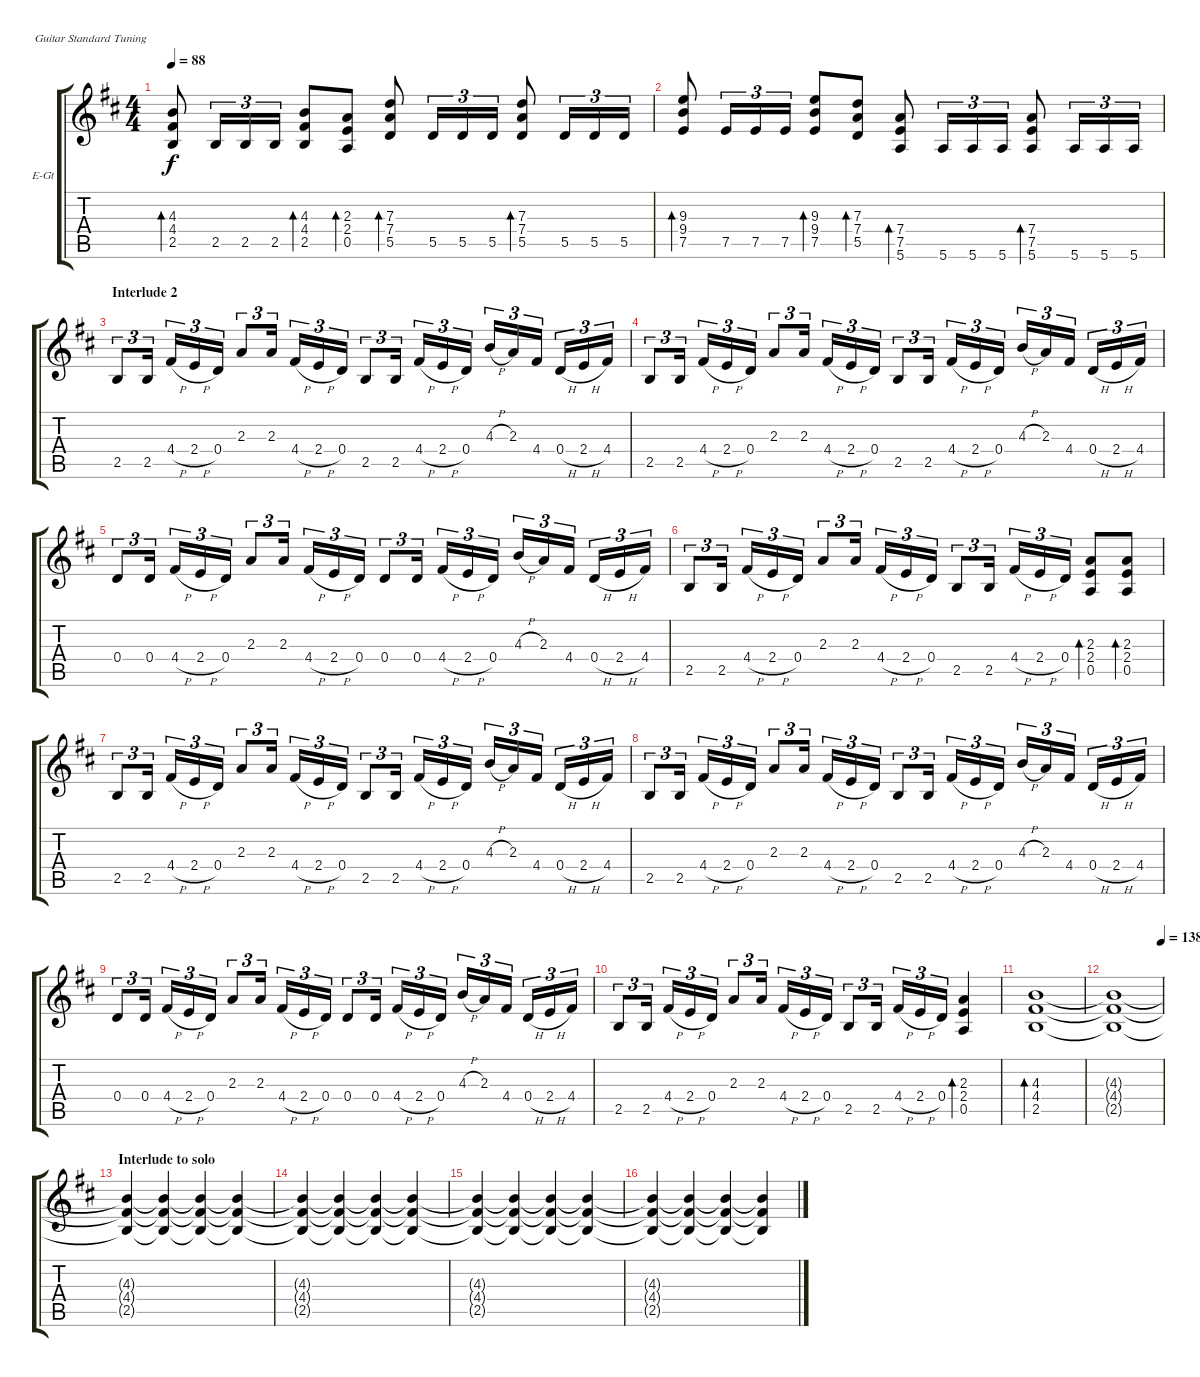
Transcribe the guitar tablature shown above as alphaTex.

\defaultSystemsLayout 4
\bracketExtendMode groupsimilarinstruments
\firstSystemTrackNameOrientation horizontal
\otherSystemsTrackNameOrientation horizontal
\track ("Electric Guitar" "E-Gt") {instrument distortionguitar}
\staff {score tabs}
\tuning (E4 B3 G3 D3 A2 E2)
\ts (4 4)
\tempo 88
\clef g2
\ks d
(2.5 4.4 4.3).8{bd 30 dy f} 2.5.16{tu (3 2)} 2.5.16{tu (3 2)} 2.5.16{tu (3 2)} (2.5 4.4 4.3).8{bd 30} (0.5 2.4 2.3).8{bd 30} (5.5 7.4 7.3).8{bd 30} 5.5.16{tu (3 2)} 5.5.16{tu (3 2)} 5.5.16{tu (3 2)} (5.5 7.4 7.3).8{bd 30} 5.5.16{tu (3 2)} 5.5.16{tu (3 2)} 5.5.16{tu (3 2)} |
(7.5 9.4 9.3).8{bd 30} 7.5.16{tu (3 2)} 7.5.16{tu (3 2)} 7.5.16{tu (3 2)} (7.5 9.4 9.3).8{bd 30} (5.5 7.4 7.3).8{bd 30} (5.6 7.5 7.4).8{bd 30} 5.6.16{tu (3 2)} 5.6.16{tu (3 2)} 5.6.16{tu (3 2)} (5.6 7.5 7.4).8{bd 30} 5.6.16{tu (3 2)} 5.6.16{tu (3 2)} 5.6.16{tu (3 2)} |
\section ("" "Interlude 2")
2.5.8{tu (3 2)} 2.5.16{tu (3 2)} 4.4{h}.16{tu (3 2)} 2.4{h}.16{tu (3 2)} 0.4.16{tu (3 2)} 2.3.8{tu (3 2)} 2.3.16{tu (3 2)} 4.4{h}.16{tu (3 2)} 2.4{h}.16{tu (3 2)} 0.4.16{tu (3 2)} 2.5.8{tu (3 2)} 2.5.16{tu (3 2)} 4.4{h}.16{tu (3 2)} 2.4{h}.16{tu (3 2)} 0.4.16{tu (3 2)} 4.3{h}.16{tu (3 2)} 2.3.16{tu (3 2)} 4.4.16{tu (3 2)} 0.4{h}.16{tu (3 2)} 2.4{h}.16{tu (3 2)} 4.4.16{tu (3 2)} |
2.5.8{tu (3 2)} 2.5.16{tu (3 2)} 4.4{h}.16{tu (3 2)} 2.4{h}.16{tu (3 2)} 0.4.16{tu (3 2)} 2.3.8{tu (3 2)} 2.3.16{tu (3 2)} 4.4{h}.16{tu (3 2)} 2.4{h}.16{tu (3 2)} 0.4.16{tu (3 2)} 2.5.8{tu (3 2)} 2.5.16{tu (3 2)} 4.4{h}.16{tu (3 2)} 2.4{h}.16{tu (3 2)} 0.4.16{tu (3 2)} 4.3{h}.16{tu (3 2)} 2.3.16{tu (3 2)} 4.4.16{tu (3 2)} 0.4{h}.16{tu (3 2)} 2.4{h}.16{tu (3 2)} 4.4.16{tu (3 2)} |
0.4.8{tu (3 2)} 0.4.16{tu (3 2)} 4.4{h}.16{tu (3 2)} 2.4{h}.16{tu (3 2)} 0.4.16{tu (3 2)} 2.3.8{tu (3 2)} 2.3.16{tu (3 2)} 4.4{h}.16{tu (3 2)} 2.4{h}.16{tu (3 2)} 0.4.16{tu (3 2)} 0.4.8{tu (3 2)} 0.4.16{tu (3 2)} 4.4{h}.16{tu (3 2)} 2.4{h}.16{tu (3 2)} 0.4.16{tu (3 2)} 4.3{h}.16{tu (3 2)} 2.3.16{tu (3 2)} 4.4.16{tu (3 2)} 0.4{h}.16{tu (3 2)} 2.4{h}.16{tu (3 2)} 4.4.16{tu (3 2)} |
2.5.8{tu (3 2)} 2.5.16{tu (3 2)} 4.4{h}.16{tu (3 2)} 2.4{h}.16{tu (3 2)} 0.4.16{tu (3 2)} 2.3.8{tu (3 2)} 2.3.16{tu (3 2)} 4.4{h}.16{tu (3 2)} 2.4{h}.16{tu (3 2)} 0.4.16{tu (3 2)} 2.5.8{tu (3 2)} 2.5.16{tu (3 2)} 4.4{h}.16{tu (3 2)} 2.4{h}.16{tu (3 2)} 0.4.16{tu (3 2)} (0.5 2.4 2.3).8{bd 30} (0.5 2.4 2.3).8{bd 30} |
2.5.8{tu (3 2)} 2.5.16{tu (3 2)} 4.4{h}.16{tu (3 2)} 2.4{h}.16{tu (3 2)} 0.4.16{tu (3 2)} 2.3.8{tu (3 2)} 2.3.16{tu (3 2)} 4.4{h}.16{tu (3 2)} 2.4{h}.16{tu (3 2)} 0.4.16{tu (3 2)} 2.5.8{tu (3 2)} 2.5.16{tu (3 2)} 4.4{h}.16{tu (3 2)} 2.4{h}.16{tu (3 2)} 0.4.16{tu (3 2)} 4.3{h}.16{tu (3 2)} 2.3.16{tu (3 2)} 4.4.16{tu (3 2)} 0.4{h}.16{tu (3 2)} 2.4{h}.16{tu (3 2)} 4.4.16{tu (3 2)} |
2.5.8{tu (3 2)} 2.5.16{tu (3 2)} 4.4{h}.16{tu (3 2)} 2.4{h}.16{tu (3 2)} 0.4.16{tu (3 2)} 2.3.8{tu (3 2)} 2.3.16{tu (3 2)} 4.4{h}.16{tu (3 2)} 2.4{h}.16{tu (3 2)} 0.4.16{tu (3 2)} 2.5.8{tu (3 2)} 2.5.16{tu (3 2)} 4.4{h}.16{tu (3 2)} 2.4{h}.16{tu (3 2)} 0.4.16{tu (3 2)} 4.3{h}.16{tu (3 2)} 2.3.16{tu (3 2)} 4.4.16{tu (3 2)} 0.4{h}.16{tu (3 2)} 2.4{h}.16{tu (3 2)} 4.4.16{tu (3 2)} |
0.4.8{tu (3 2)} 0.4.16{tu (3 2)} 4.4{h}.16{tu (3 2)} 2.4{h}.16{tu (3 2)} 0.4.16{tu (3 2)} 2.3.8{tu (3 2)} 2.3.16{tu (3 2)} 4.4{h}.16{tu (3 2)} 2.4{h}.16{tu (3 2)} 0.4.16{tu (3 2)} 0.4.8{tu (3 2)} 0.4.16{tu (3 2)} 4.4{h}.16{tu (3 2)} 2.4{h}.16{tu (3 2)} 0.4.16{tu (3 2)} 4.3{h}.16{tu (3 2)} 2.3.16{tu (3 2)} 4.4.16{tu (3 2)} 0.4{h}.16{tu (3 2)} 2.4{h}.16{tu (3 2)} 4.4.16{tu (3 2)} |
2.5.8{tu (3 2)} 2.5.16{tu (3 2)} 4.4{h}.16{tu (3 2)} 2.4{h}.16{tu (3 2)} 0.4.16{tu (3 2)} 2.3.8{tu (3 2)} 2.3.16{tu (3 2)} 4.4{h}.16{tu (3 2)} 2.4{h}.16{tu (3 2)} 0.4.16{tu (3 2)} 2.5.8{tu (3 2)} 2.5.16{tu (3 2)} 4.4{h}.16{tu (3 2)} 2.4{h}.16{tu (3 2)} 0.4.16{tu (3 2)} (0.5 2.4 2.3).4{bd 30} |
(4.3 4.4 2.5).1{bd 30} |
\tempo (138 0.99375)
(4.3{t} 4.4{t} 2.5{t}).1 |
\section ("" "Interlude to solo")
(4.3{t} 4.4{t} 2.5{t}).4 (2.5{t} 4.4{t} 4.3{t}).4 (2.5{t} 4.4{t} 4.3{t}).4 (2.5{t} 4.4{t} 4.3{t}).4 |
(4.3{t} 4.4{t} 2.5{t}).4 (2.5{t} 4.4{t} 4.3{t}).4 (2.5{t} 4.4{t} 4.3{t}).4 (2.5{t} 4.4{t} 4.3{t}).4 |
(4.3{t} 4.4{t} 2.5{t}).4 (2.5{t} 4.4{t} 4.3{t}).4 (2.5{t} 4.4{t} 4.3{t}).4 (2.5{t} 4.4{t} 4.3{t}).4 |
(4.3{t} 4.4{t} 2.5{t}).4 (2.5{t} 4.4{t} 4.3{t}).4 (2.5{t} 4.4{t} 4.3{t}).4 (2.5{t} 4.4{t} 4.3{t}).4
